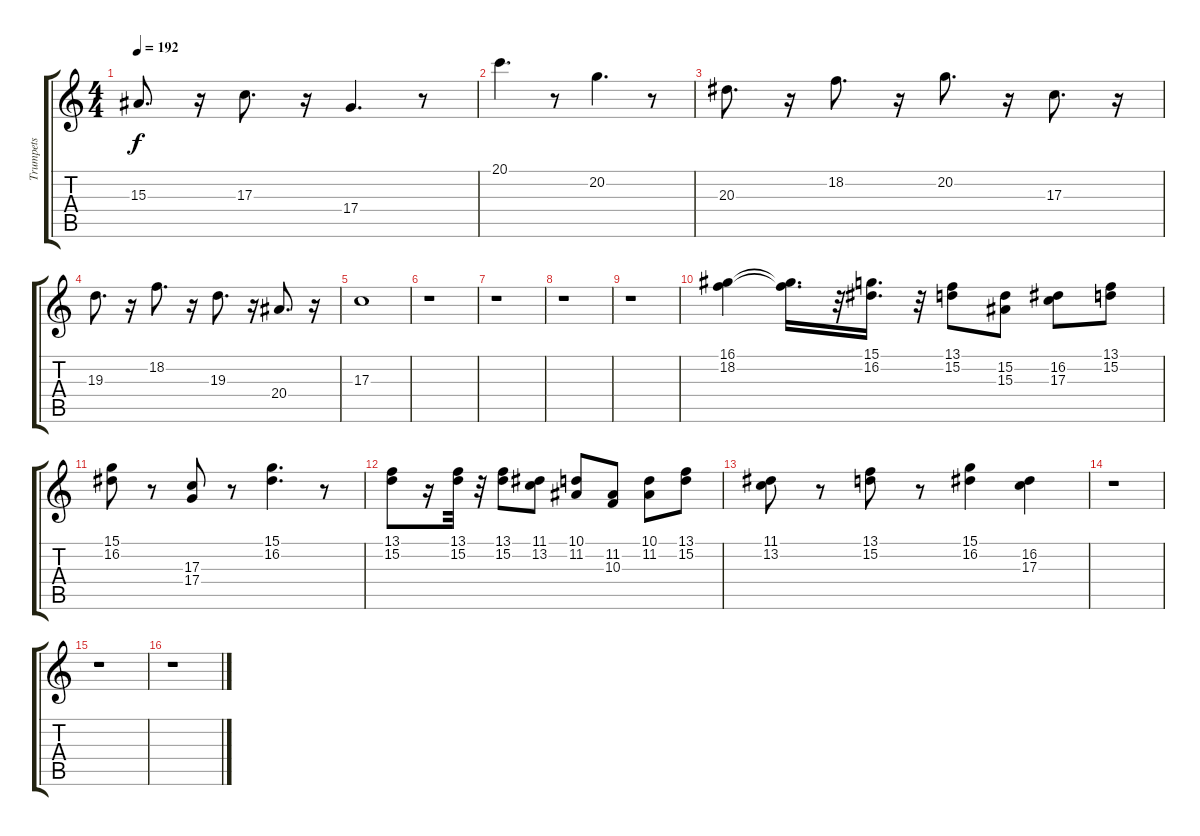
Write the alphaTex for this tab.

\track ("Trumpets" "Trumpets") {instrument trumpet}
\staff {score tabs}
\tuning (E4 B3 G3 D3 A2 E2) {hide}
\ts (4 4)
\tempo 192
\clef g2
\ks c
15.3.8{d dy f} r.16 17.3.8{d} r.16 17.4.4{d} r.8 |
20.1.4{d} r.8 20.2.4{d} r.8 |
20.3.8{d} r.16 18.2.8{d} r.16 20.2.8{d} r.16 17.3.8{d} r.16 |
19.3.8{d} r.16 18.2.8{d} r.16 19.3.8{d} r.16 20.4.8{d} r.16 |
17.3.1{volume 12} |
r.1 |
r.1 |
r.1 |
r.1 |
(16.1 18.2).4{volume 12} (16.1{t} 18.2{t}).16{d} r.32 (15.1 16.2).16{d} r.32 (13.1 15.2).8 (15.2 15.3).8 (16.2 17.3).8 (13.1 15.2).8 |
(15.1 16.2).8 r.8 (17.3 17.4).8 r.8 (15.1 16.2).4{d} r.8 |
(13.1 15.2).8 r.16 (13.1 15.2).32 r.32 (13.1 15.2).8 (11.1 13.2).8 (10.1 11.2).8 (11.2 10.3).8 (10.1 11.2).8 (13.1 15.2).8 |
(11.1 13.2).8 r.8 (13.1 15.2).8 r.8 (15.1 16.2).4 (16.2 17.3).4 |
r.1 |
r.1 |
r.1
